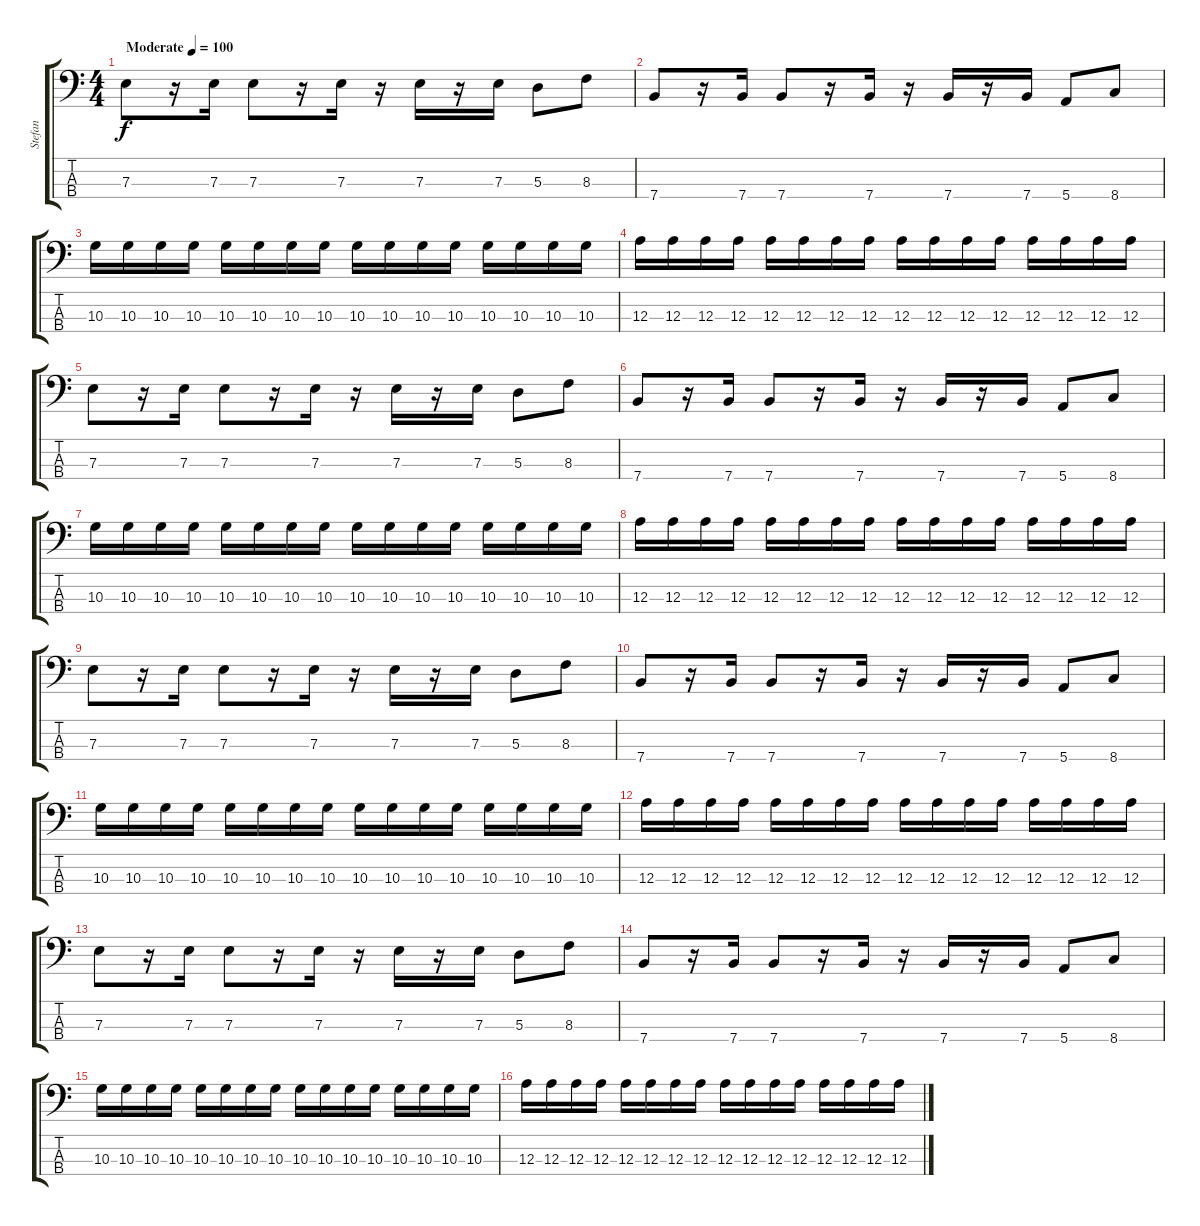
\track ("Stefan" "Stefan") {instrument electricbasspick}
\staff {score tabs}
\tuning (G2 D2 A1 E1) {hide}
\ts (4 4)
\tempo (100 "Moderate")
\clef f4
\ks c
7.3.8{dy f instrument electricbasspick} r.16 7.3.16 7.3.8 r.16 7.3.16 r.16 7.3.16 r.16 7.3.16 5.3.8 8.3.8 |
7.4.8 r.16 7.4.16 7.4.8 r.16 7.4.16 r.16 7.4.16 r.16 7.4.16 5.4.8 8.4.8 |
10.3.16 10.3.16 10.3.16 10.3.16 10.3.16 10.3.16 10.3.16 10.3.16 10.3.16 10.3.16 10.3.16 10.3.16 10.3.16 10.3.16 10.3.16 10.3.16 |
12.3.16 12.3.16 12.3.16 12.3.16 12.3.16 12.3.16 12.3.16 12.3.16 12.3.16 12.3.16 12.3.16 12.3.16 12.3.16 12.3.16 12.3.16 12.3.16 |
7.3.8 r.16 7.3.16 7.3.8 r.16 7.3.16 r.16 7.3.16 r.16 7.3.16 5.3.8 8.3.8 |
7.4.8 r.16 7.4.16 7.4.8 r.16 7.4.16 r.16 7.4.16 r.16 7.4.16 5.4.8 8.4.8 |
10.3.16 10.3.16 10.3.16 10.3.16 10.3.16 10.3.16 10.3.16 10.3.16 10.3.16 10.3.16 10.3.16 10.3.16 10.3.16 10.3.16 10.3.16 10.3.16 |
12.3.16 12.3.16 12.3.16 12.3.16 12.3.16 12.3.16 12.3.16 12.3.16 12.3.16 12.3.16 12.3.16 12.3.16 12.3.16 12.3.16 12.3.16 12.3.16 |
7.3.8 r.16 7.3.16 7.3.8 r.16 7.3.16 r.16 7.3.16 r.16 7.3.16 5.3.8 8.3.8 |
7.4.8 r.16 7.4.16 7.4.8 r.16 7.4.16 r.16 7.4.16 r.16 7.4.16 5.4.8 8.4.8 |
10.3.16 10.3.16 10.3.16 10.3.16 10.3.16 10.3.16 10.3.16 10.3.16 10.3.16 10.3.16 10.3.16 10.3.16 10.3.16 10.3.16 10.3.16 10.3.16 |
12.3.16 12.3.16 12.3.16 12.3.16 12.3.16 12.3.16 12.3.16 12.3.16 12.3.16 12.3.16 12.3.16 12.3.16 12.3.16 12.3.16 12.3.16 12.3.16 |
7.3.8 r.16 7.3.16 7.3.8 r.16 7.3.16 r.16 7.3.16 r.16 7.3.16 5.3.8 8.3.8 |
7.4.8 r.16 7.4.16 7.4.8 r.16 7.4.16 r.16 7.4.16 r.16 7.4.16 5.4.8 8.4.8 |
10.3.16 10.3.16 10.3.16 10.3.16 10.3.16 10.3.16 10.3.16 10.3.16 10.3.16 10.3.16 10.3.16 10.3.16 10.3.16 10.3.16 10.3.16 10.3.16 |
12.3.16 12.3.16 12.3.16 12.3.16 12.3.16 12.3.16 12.3.16 12.3.16 12.3.16 12.3.16 12.3.16 12.3.16 12.3.16 12.3.16 12.3.16 12.3.16
